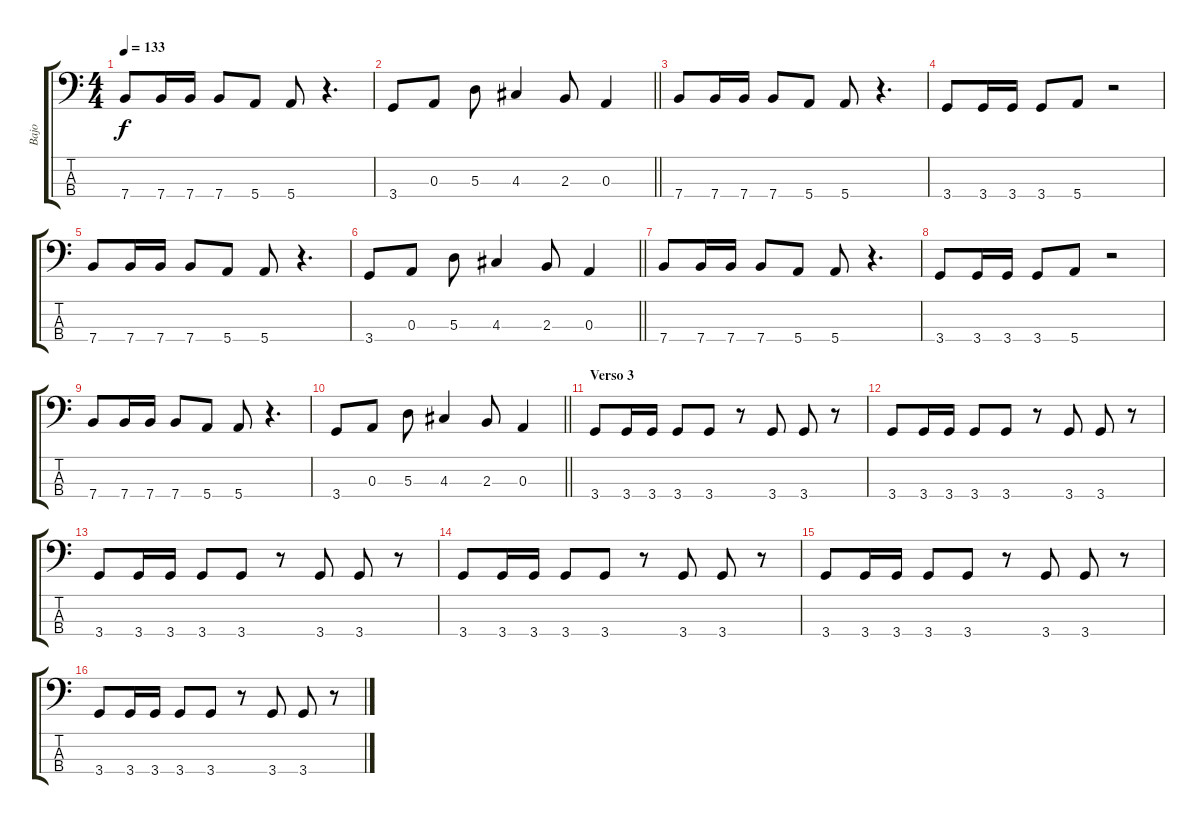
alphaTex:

\track ("Bajo" "Bajo") {instrument electricbasspick}
\staff {score tabs}
\tuning (G2 D2 A1 E1) {hide}
\ts (4 4)
\tempo 133
\clef f4
\ks c
7.4.8{dy f} 7.4.16 7.4.16 7.4.8 5.4.8 5.4.8 r.4{d} |
\barLineRight lightlight
3.4.8 0.3.8 5.3.8 4.3.4 2.3.8 0.3.4 |
\section ("" "")
7.4.8 7.4.16 7.4.16 7.4.8 5.4.8 5.4.8 r.4{d} |
3.4.8 3.4.16 3.4.16 3.4.8 5.4.8 r.2 |
7.4.8 7.4.16 7.4.16 7.4.8 5.4.8 5.4.8 r.4{d} |
\barLineRight lightlight
3.4.8 0.3.8 5.3.8 4.3.4 2.3.8 0.3.4 |
7.4.8 7.4.16 7.4.16 7.4.8 5.4.8 5.4.8 r.4{d} |
3.4.8 3.4.16 3.4.16 3.4.8 5.4.8 r.2 |
7.4.8 7.4.16 7.4.16 7.4.8 5.4.8 5.4.8 r.4{d} |
\barLineRight lightlight
3.4.8 0.3.8 5.3.8 4.3.4 2.3.8 0.3.4 |
\section ("" "Verso 3")
3.4.8 3.4.16 3.4.16 3.4.8 3.4.8 r.8 3.4.8 3.4.8 r.8 |
3.4.8 3.4.16 3.4.16 3.4.8 3.4.8 r.8 3.4.8 3.4.8 r.8 |
3.4.8 3.4.16 3.4.16 3.4.8 3.4.8 r.8 3.4.8 3.4.8 r.8 |
3.4.8 3.4.16 3.4.16 3.4.8 3.4.8 r.8 3.4.8 3.4.8 r.8 |
3.4.8 3.4.16 3.4.16 3.4.8 3.4.8 r.8 3.4.8 3.4.8 r.8 |
3.4.8 3.4.16 3.4.16 3.4.8 3.4.8 r.8 3.4.8 3.4.8 r.8
